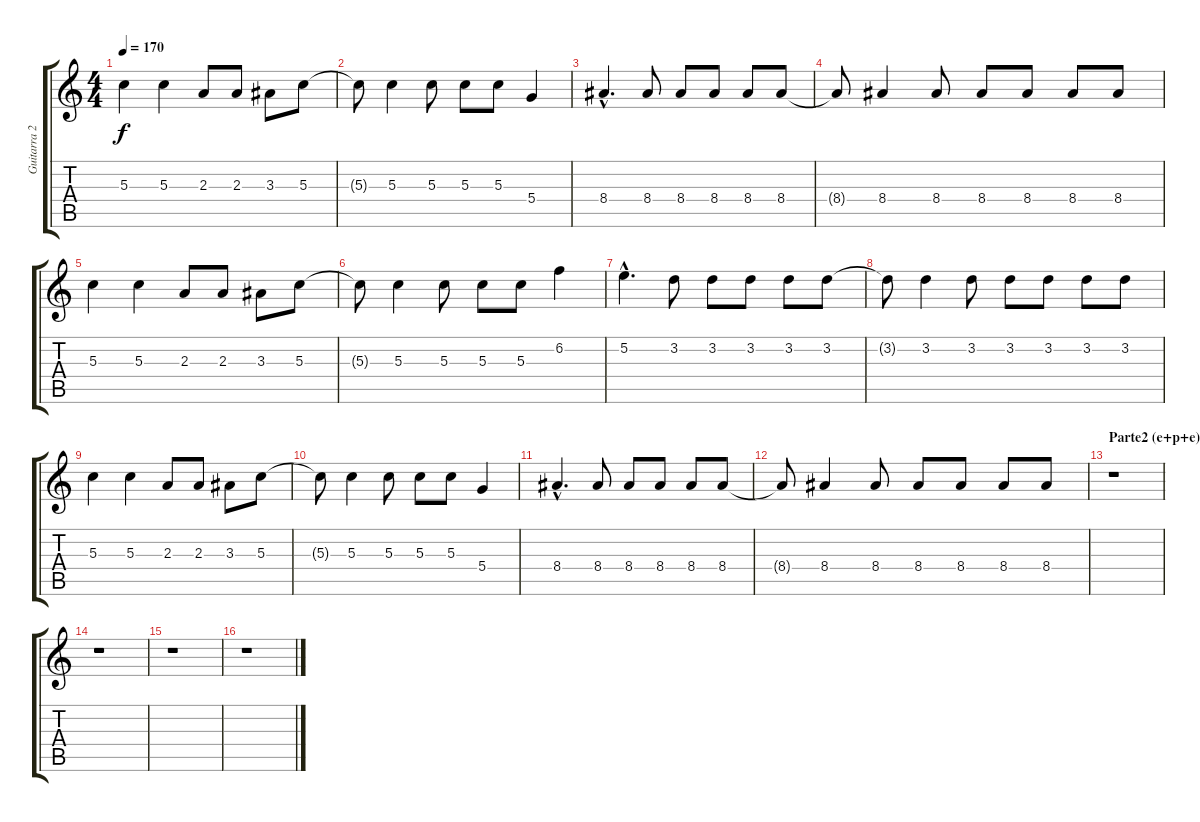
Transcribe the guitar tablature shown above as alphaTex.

\track ("Guitarra 2" "Guitarra 2") {instrument electricguitarjazz}
\staff {score tabs}
\tuning (E4 B3 G3 D3 A2 E2) {hide}
\ts (4 4)
\tempo 170
\clef g2
\ks c
5.3.4{dy f} 5.3.4 2.3.8 2.3.8 3.3.8 5.3.8 |
5.3{t}.8 5.3.4 5.3.8 5.3.8 5.3.8 5.4.4 |
8.4{hac}.4{d} 8.4.8 8.4.8 8.4.8 8.4.8 8.4.8 |
8.4{t}.8 8.4.4 8.4.8 8.4.8 8.4.8 8.4.8 8.4.8 |
5.3.4 5.3.4 2.3.8 2.3.8 3.3.8 5.3.8 |
5.3{t}.8 5.3.4 5.3.8 5.3.8 5.3.8 6.2.4 |
5.2{hac}.4{d} 3.2.8 3.2.8 3.2.8 3.2.8 3.2.8 |
3.2{t}.8 3.2.4 3.2.8 3.2.8 3.2.8 3.2.8 3.2.8 |
5.3.4 5.3.4 2.3.8 2.3.8 3.3.8 5.3.8 |
5.3{t}.8 5.3.4 5.3.8 5.3.8 5.3.8 5.4.4 |
8.4{hac}.4{d} 8.4.8 8.4.8 8.4.8 8.4.8 8.4.8 |
8.4{t}.8 8.4.4 8.4.8 8.4.8 8.4.8 8.4.8 8.4.8 |
\section ("" "Parte2 (e+p+e)")
r.1 |
r.1 |
r.1 |
r.1
